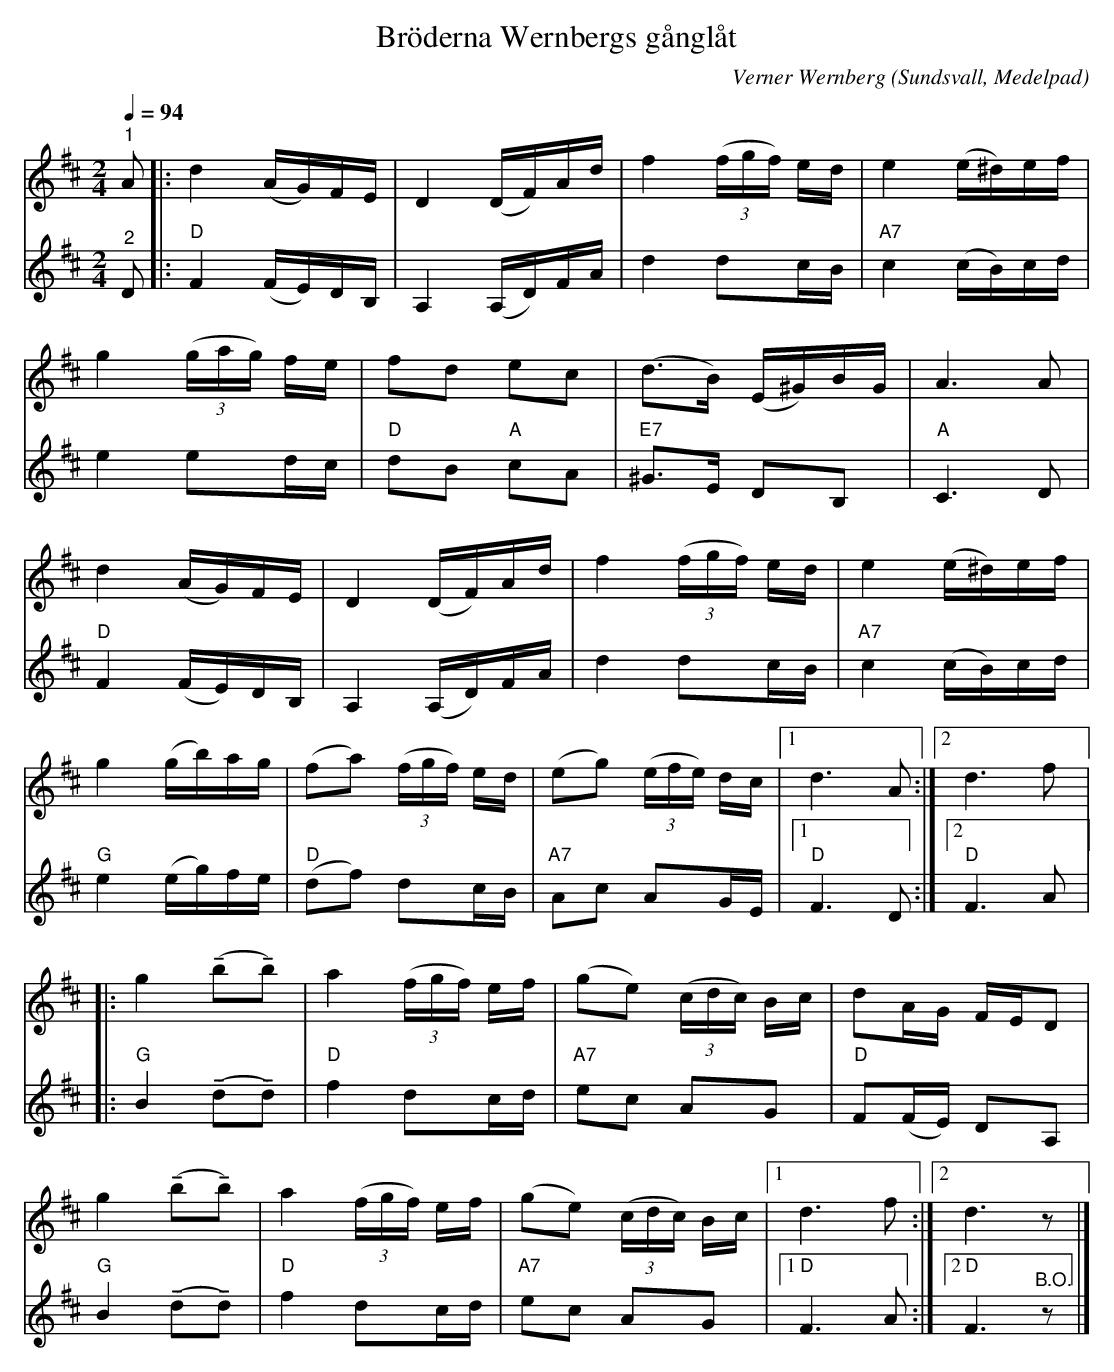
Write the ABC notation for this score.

X:1
T:Bröderna Wernbergs gånglåt
C:Verner Wernberg
O:Sundsvall, Medelpad
L:1/16
Q:1/4=94
M:2/4
U:t=tenuto
K:D
V:1
"^1" A2 |: d4 (AG)FE | D4 (DF)Ad | f4 (3(fgf) ed | e4 (e^d)ef |
g4 (3(gag) fe | f2d2 e2c2 | (d2>B2) (E^G)BG | A6 A2 |
d4 (AG)FE | D4 (DF)Ad | f4 (3(fgf) ed | e4 (e^d)ef |
g4 (gb)ag | (f2a2) (3(fgf) ed | (e2g2) (3(efe) dc |1 d6 A2 :|2 d6 f2 |:
g4 (tb2tb2) | a4 (3(fgf) ef | (g2e2) (3(cdc) Bc | d2AG FED2 |
g4 (tb2tb2) | a4 (3(fgf) ef | (g2e2) (3(cdc) Bc |1 d6 f2 :|2 d6 z2 |]
V:2
"^2" D2 |:"D" F4 (FE)DB, | A,4 (A,D)FA | d4 d2cB |"A7" c4 (cB)cd | e4 e2dc |
"D" d2B2"A" c2A2 | "E7" ^G2>E2 D2B,2 | "A" C6 D2 | "D" F4 (FE)DB, | A,4 (A,D)FA | d4 d2cB |
"A7" c4 (cB)cd | "G" e4 (eg)fe | "D" (d2f2) d2cB | "A7" A2c2 A2GE |1"D" F6 D2 :|2"D" F6 A2 |:
"G" B4 (td2td2) |"D" f4 d2cd |"A7" e2c2 A2G2 | "D" F2(FE) D2A,2 |
"G" B4 (td2td2) |"D" f4 d2cd |"A7" e2c2 A2G2 |1"D" F6 A2 :|2 "D" F6 "^B.O." z2 |]
